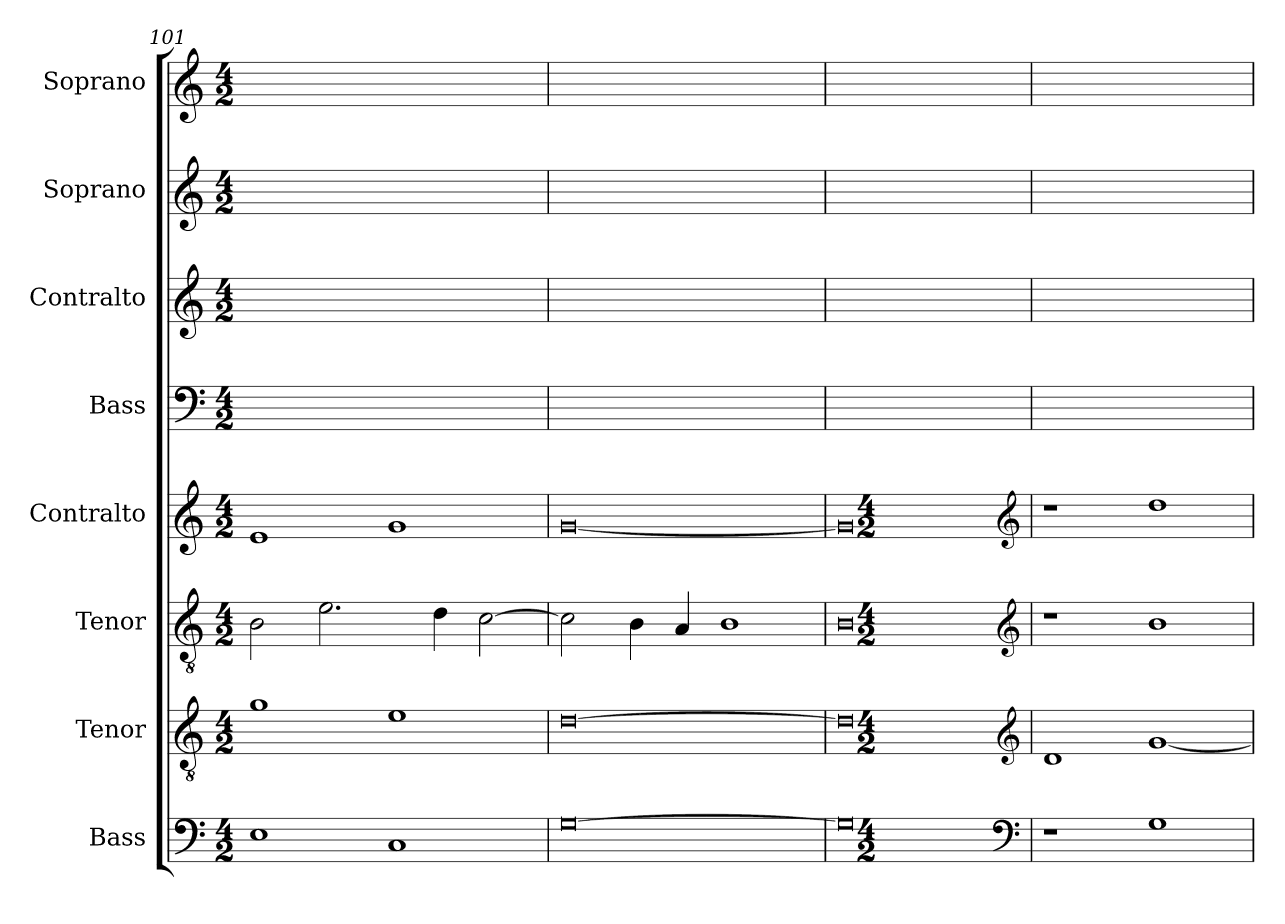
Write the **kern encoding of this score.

**kern	**kern	**kern	**kern	**kern	**kern	**kern	**kern
*part8	*part7	*part6	*part5	*part4	*part3	*part2	*part1
*staff8	*staff7	*staff6	*staff5	*staff4	*staff3	*staff2	*staff1
*I"Bass	*I"Tenor	*I"Tenor	*I"Contralto	*I"Bass	*I"Contralto	*I"Soprano	*I"Soprano
*I'B	*I'T	*I'T	*	*I'B	*	*I'S	*I'S
*clefF4	*clefGv2	*clefGv2	*clefG2	*clefF4	*clefG2	*clefG2	*clefG2
*k[]	*k[]	*k[]	*k[]	*k[]	*k[]	*k[]	*k[]
*G:mix	*G:mix	*G:mix	*G:mix	*G:mix	*G:mix	*G:mix	*G:mix
*M4/2	*M4/2	*M4/2	*M4/2	*M4/2	*M4/2	*M4/2	*M4/2
=101	=101	=101	=101	=101	=101	=101	=101
1E	1g	2B	1e	0ryy	0ryy	0ryy	0ryy
.	.	2.e	.	.	.	.	.
1C	1e	.	1g	.	.	.	.
.	.	4d	.	.	.	.	.
.	.	[2c	.	.	.	.	.
=102	=102	=102	=102	=102	=102	=102	=102
[0G	[0d	2c]	[0g	0ryy	0ryy	0ryy	0ryy
.	.	4B	.	.	.	.	.
.	.	4A	.	.	.	.	.
.	.	1B	.	.	.	.	.
=103	=103	=103	=103	=103	=103	=103	=103
0G]	0d]	0B	0g]	0ryy	0ryy	0ryy	0ryy
*clefF4	*clefG2	*clefG2	*clefG2	*	*	*	*
*k[]	*k[]	*k[]	*k[]	*	*	*	*
*G:mix	*G:mix	*G:mix	*G:mix	*	*	*	*
*M4/2	*M4/2	*M4/2	*M4/2	*	*	*	*
=104	=104	=104	=104	=104	=104	=104	=104
1r	1d	1r	1r	0ryy	0ryy	0ryy	0ryy
1G	[1g	1b	1dd	.	.	.	.
=	=	=	=	=	=	=	=
*-	*-	*-	*-	*-	*-	*-	*-
